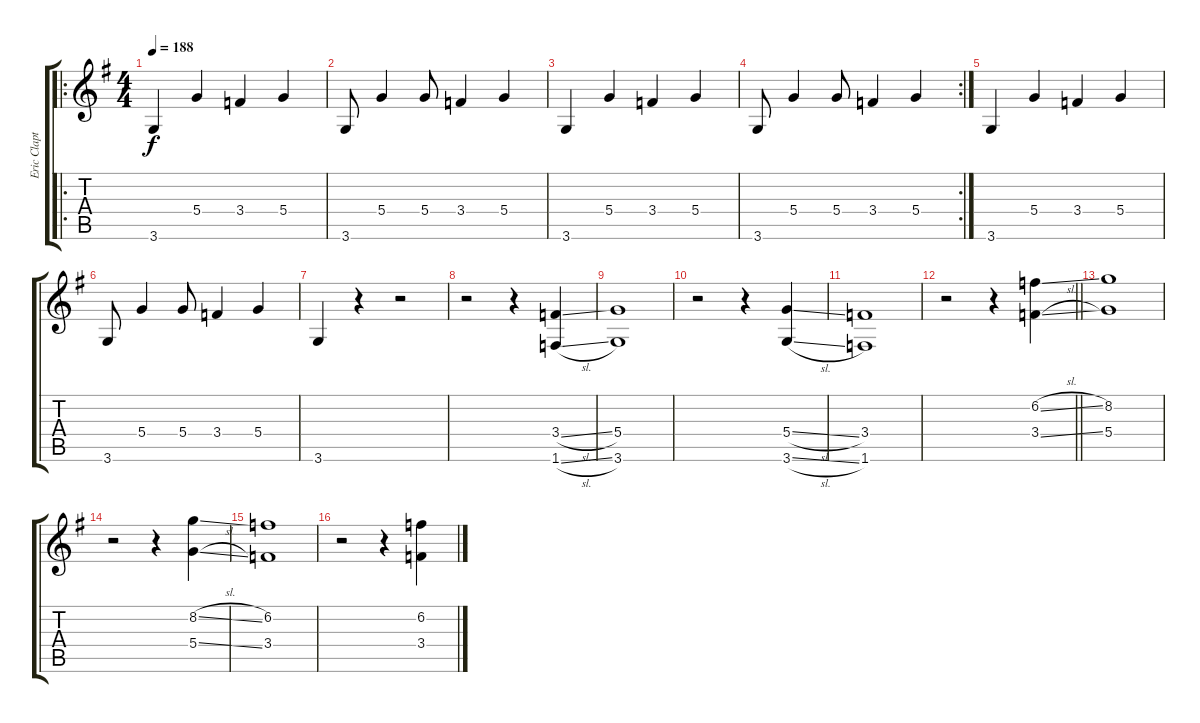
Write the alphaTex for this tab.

\track ("Eric Clapton - Electric Guitar" "Eric Clapt") {instrument overdrivenguitar}
\staff {score tabs}
\tuning (E4 B3 G3 D3 A2 E2) {hide}
\ro
\ts (4 4)
\tempo 188
\clef g2
\ks g
3.6.4{dy f} 5.4.4 3.4.4 5.4.4 |
3.6.8 5.4.4 5.4.8 3.4.4 5.4.4 |
3.6.4 5.4.4 3.4.4 5.4.4 |
\rc 2
3.6.8 5.4.4 5.4.8 3.4.4 5.4.4 |
3.6.4 5.4.4 3.4.4 5.4.4 |
3.6.8 5.4.4 5.4.8 3.4.4 5.4.4 |
3.6.4 r.4 r.2 |
r.2 r.4 (3.4{sl} 1.6{sl}).4 |
(5.4 3.6).1 |
r.2 r.4 (5.4{sl} 3.6{sl}).4 |
(3.4 1.6).1 |
\barLineRight lightlight
r.2 r.4 (6.2{sl} 3.4{sl}).4 |
(8.2 5.4).1 |
r.2 r.4 (8.2{sl} 5.4{sl}).4 |
(6.2 3.4).1 |
r.2 r.4 (6.2{sl} 3.4{sl}).4
